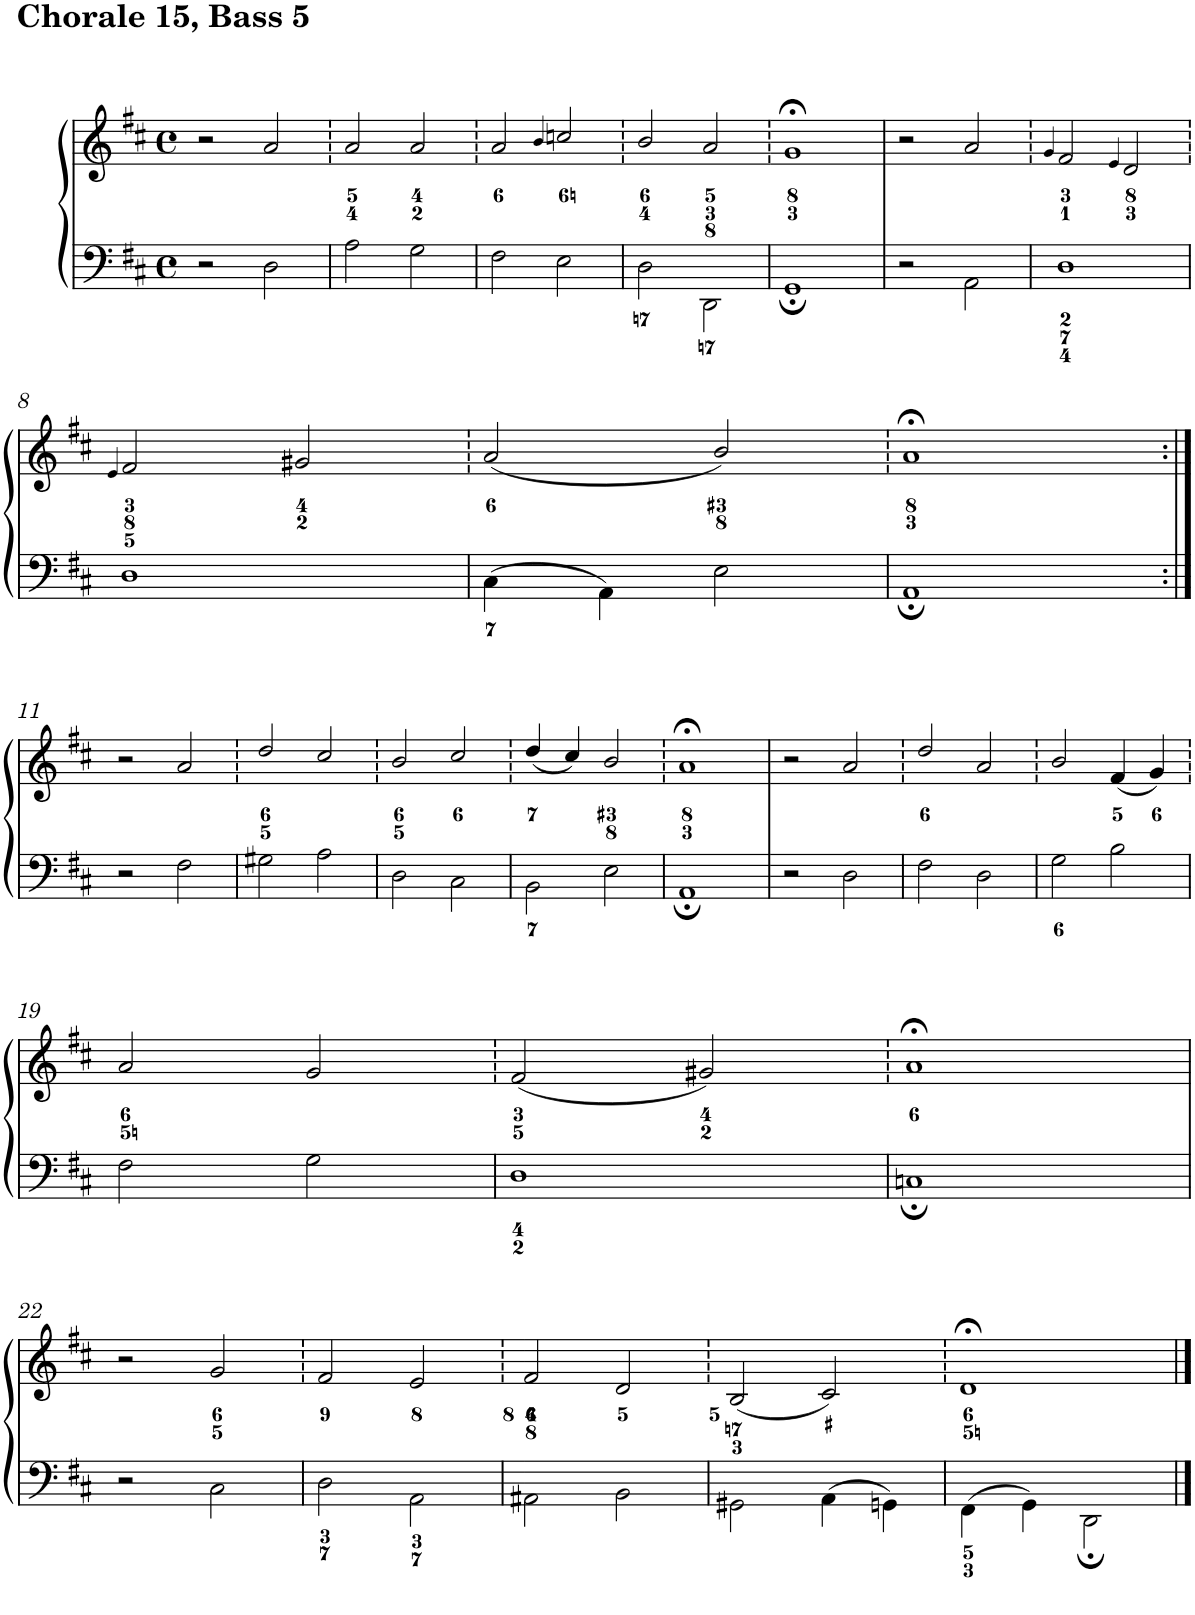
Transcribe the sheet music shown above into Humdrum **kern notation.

**kern	**kern
*part1	*part1
*staff2	*staff1
*I"Piano	*
*I'Pno.	*
*clefF4	*clefG2
*k[f#c#]	*k[f#c#]
*D:	*D:
*M4/4	*M4/4
*met(c)	*met(c)
=1	=1
2r	2r
2D\	2a/
=2	=2
2A\	2a/
2G\	2a/
=3	=3
2F#\	2a/
.	4qb/
2E\	2ccn/
=4	=4
2D\	2b/
2DD\	2a/
=5	=5
1GG;	1g;<
=6	=6
2r	2r
2AA\	2a/
=7	=7
.	4qg/
1D	2f#/
.	4qe/
.	2d/
!!LO:LB:g=z
=8	=8
.	4qe/
1D	2f#/
.	2g#X/
=9	=9
4C#\	(2a/
4AA\	.
2E\	2b/)
=10	=10
1AA;	1a;<
!!LO:LB:g=z
=11:|!	=11:|!
2r	2r
2F#\	2a/
=12	=12
2G#X\	2dd/
2A\	2cc#/
=13	=13
2D\	2b/
2C#\	2cc#/
=14	=14
2BB\	(4dd/
.	4cc#/)
2E\	2b/
=15	=15
1AA;	1a;<
=16	=16
2r	2r
2D\	2a/
=17	=17
2F#\	2dd/
2D\	2a/
=18	=18
2G\	2b/
2B\	(4f#/
.	4g/)
!!LO:LB:g=z
=19	=19
2F#\	2a/
2G\	2g/
=20	=20
1D	(2f#/
.	2g#X/)
=21	=21
1Cn;	1a;<
!!LO:LB:g=z
=22	=22
2r	2r
2C#\	2g/
=23	=23
2D\	2f#/
2AA\	2e/
=24	=24
2AA#X\	2f#/
2BB\	2d/
=25	=25
2GG#X\	(2B/
4AA\	2c#/)
4GGn\	.
=26	=26
4FF#\	1d;<
4GG\	.
2DD;\	.
==	==
*-	*-
